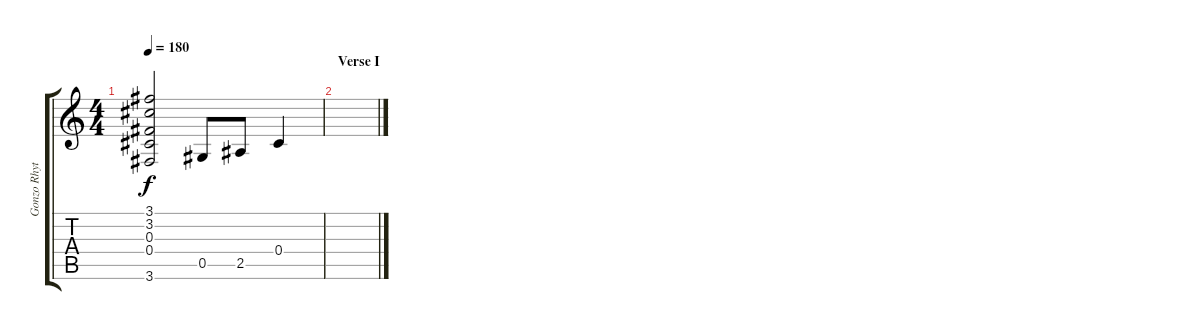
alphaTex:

\track ("Gonzo Rhythm I" "Gonzo Rhyt") {instrument electricguitarclean}
\staff {score tabs}
\tuning (Eb4 Bb3 Gb3 Db3 Ab2 Eb2) {hide}
\ts (4 4)
\tempo 180
\clef g2
\ks c
(3.1{t} 3.2{t} 0.3{t} 0.4{t} 3.6{t}).2{dy f} 0.5.8 2.5.8 0.4.4 |
\section ("" "Verse I")
